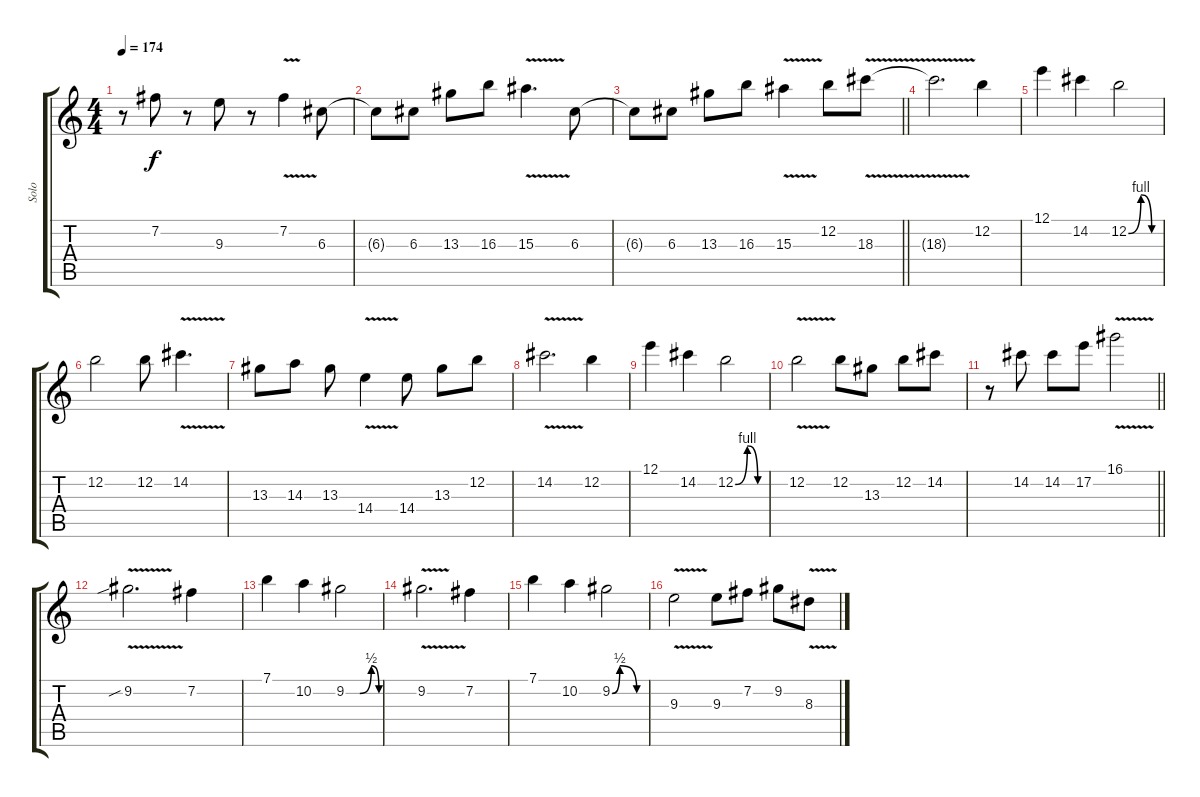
\track ("Solo" "Solo") {instrument overdrivenguitar}
\staff {score tabs}
\tuning (E4 B3 G3 D3 A2 E2) {hide}
\ts (4 4)
\tempo 174
\clef g2
\ks c
r.8{dy f} 7.2.8 r.8 9.3.8 r.8 7.2{v}.4 6.3.8 |
6.3{t}.8 6.3.8 13.3.8 16.3.8 15.3{v}.4{d} 6.3.8 |
\barLineRight lightlight
6.3{t}.8 6.3.8 13.3.8 16.3.8 15.3{v}.4 12.2.8 18.3{v}.8 |
18.3{t}.2{d} 12.2.4 |
12.1.4 14.2.4 12.2{be (custom 0 0 24 4 45 0 60 0)}.2 |
12.2.2 12.2.8 14.2{v}.4{d} |
13.3.8 14.3.8 13.3.8 14.4{v}.4 14.4.8 13.3.8 12.2.8 |
14.2{v}.2{d} 12.2.4 |
12.1.4 14.2.4 12.2{be (custom 0 0 24 4 45 0 60 0)}.2 |
12.2{v}.2 12.2.8 13.3.8 12.2.8 14.2.8 |
\barLineRight lightlight
r.8 14.2.8 14.2.8 17.2.8 16.1{v}.2 |
9.2{v sib}.2{d} 7.2.4 |
7.1.4 10.2.4 9.2{be (custom 0 0 25 0 46 2 60 0)}.2 |
9.2{v}.2{d} 7.2.4 |
7.1.4 10.2.4 9.2{be (custom 0 0 14 2 45 0 60 0)}.2 |
9.3{v}.2 9.3.8 7.2.8 9.2.8 8.3{v}.8
